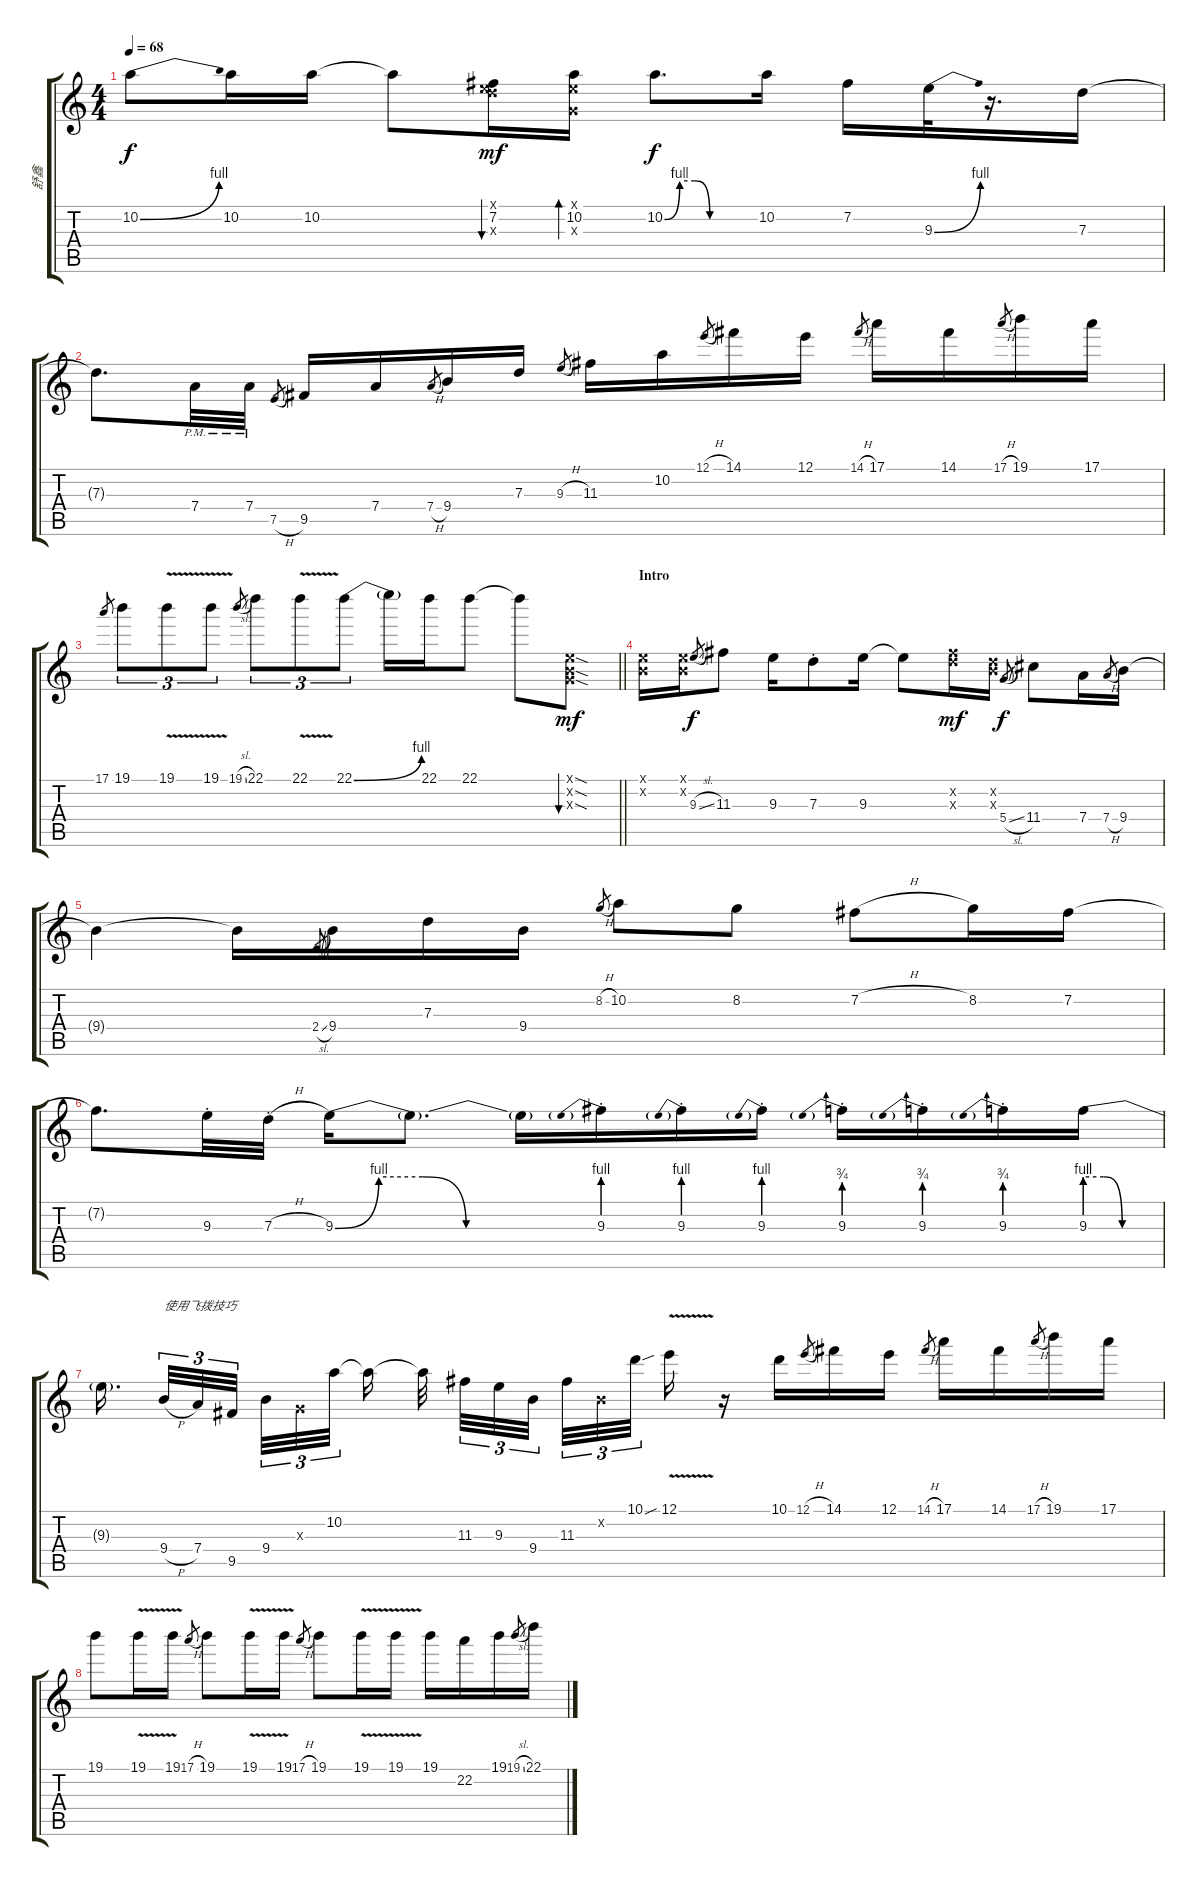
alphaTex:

\track ("舒鑫" "舒鑫") {instrument overdrivenguitar}
\staff {score tabs}
\tuning (E4 B3 G3 D3 A2 E2) {hide}
\ts (4 4)
\tempo 68
\clef g2
\ks c
10.2{be (bend 0 0 60 4)}.8{dy f} 10.2.16 10.2.16 10.2{t}.8 (0.1{x} 7.2 7.3{x}).16{bu 240 dy mf} (0.1{x} 10.2 0.3{x}).16{bd 240} 10.2{be (custom 0 0 10 4 20 4 30 0 60 0)}.8{d dy f} 10.2.16 7.2.16 9.3{be (bend 0 0 60 4)}.32 r.16{d} 7.3.16 |
7.3{t}.8{d} 7.4{pm}.32 7.4{pm}.32 7.5{h}.8{gr} 9.5.16 7.4.16 7.4{h}.8{gr} 9.4.16 7.3.16 9.3{h}.8{gr} 11.3.16 10.2.16 12.1{h}.8{gr} 14.1.16 12.1.16 14.1{h}.8{gr} 17.1.16 14.1.16 17.1{h}.8{gr} 19.1.16 17.1.16 |
\barLineRight lightlight
17.1.8{gr} 19.1.8{tu (3 2)} 19.1{v}.8{tu (3 2)} 19.1{v}.8{tu (3 2)} 19.1{sl}.8{gr} 22.1.8{tu (3 2)} 22.1{v}.8{tu (3 2)} 22.1{be (bend 0 0 60 4)}.8{tu (3 2)} 22.1{t}.16 22.1.16 22.1.8 22.1{t}.8 (0.1{sod x} 0.2{sod x} 0.3{sod x}).8{bu 240 dy mf} |
\section ("" "Intro")
(0.1{x} 0.2{x}).16 (0.1{x} 0.2{x}).16 9.3{sl}.8{gr dy f} 11.3.8 9.3.16 7.3{st}.8 9.3.16 9.3{t}.8 (7.2{x} 7.3{x}).16{dy mf} (0.2{x} 7.3{x}).16 5.4{sl}.8{gr dy f} 11.4.8 7.4.16 7.4{h}.8{gr} 9.4.16 |
9.4{t}.4 9.4{t}.16 2.4{sl}.8{gr} 9.4.16 7.3.16 9.4.16 8.2{h}.8{gr} 10.2.8 8.2.8 7.2{h}.8 8.2.16 7.2.16 |
7.2{t}.8{d} 9.3{st}.32 7.3{h st}.32 9.3{be (custom 0 0 10 4 20 4 30 0 60 0)}.16 9.3{t}.8{d} 9.3{t}.16 9.3{be (prebend 0 4 60 4) st}.16 9.3{be (prebend 0 4 60 4) st}.16 9.3{be (prebend 0 4 60 4) st}.16 9.3{be (prebend 0 3 60 3) st}.16 9.3{be (prebend 0 3 60 3) st}.16 9.3{be (prebend 0 3 60 3) st}.16 9.3{be (custom 0 4 15 4 30 0 60 0)}.16 |
9.3{t}.16{d beam splitsecondary} 9.4{h}.32{tu (3 2) txt "使用飞拨技巧"} 7.4.32{tu (3 2)} 9.5.32{tu (3 2) beam splitsecondary} 9.4.32{tu (3 2)} 0.3{x}.32{tu (3 2)} 10.2.32{tu (3 2) beam splitsecondary} 10.2{t}.16 10.2{t}.32{beam splitsecondary} 11.3.32{tu (3 2)} 9.3.32{tu (3 2)} 9.4.32{tu (3 2) beam splitsecondary} 11.3.32{tu (3 2)} 0.2{x}.32{tu (3 2)} 10.1{sou}.32{tu (3 2) beam splitsecondary} 12.1{v}.16 r.16 10.1.16 12.1{h}.8{gr} 14.1.16 12.1.16 14.1{h}.8{gr} 17.1.16 14.1.16 17.1{h}.8{gr} 19.1.16 17.1.16 |
19.1.8 19.1{v}.16 19.1{v}.16 17.1{h}.8{gr} 19.1.8 19.1{v}.16 19.1{v}.16 17.1{h}.8{gr} 19.1.8 19.1{v}.16 19.1{v}.16 19.1.16 22.2.16 19.1.16 19.1{sl}.8{gr} 22.1.16
